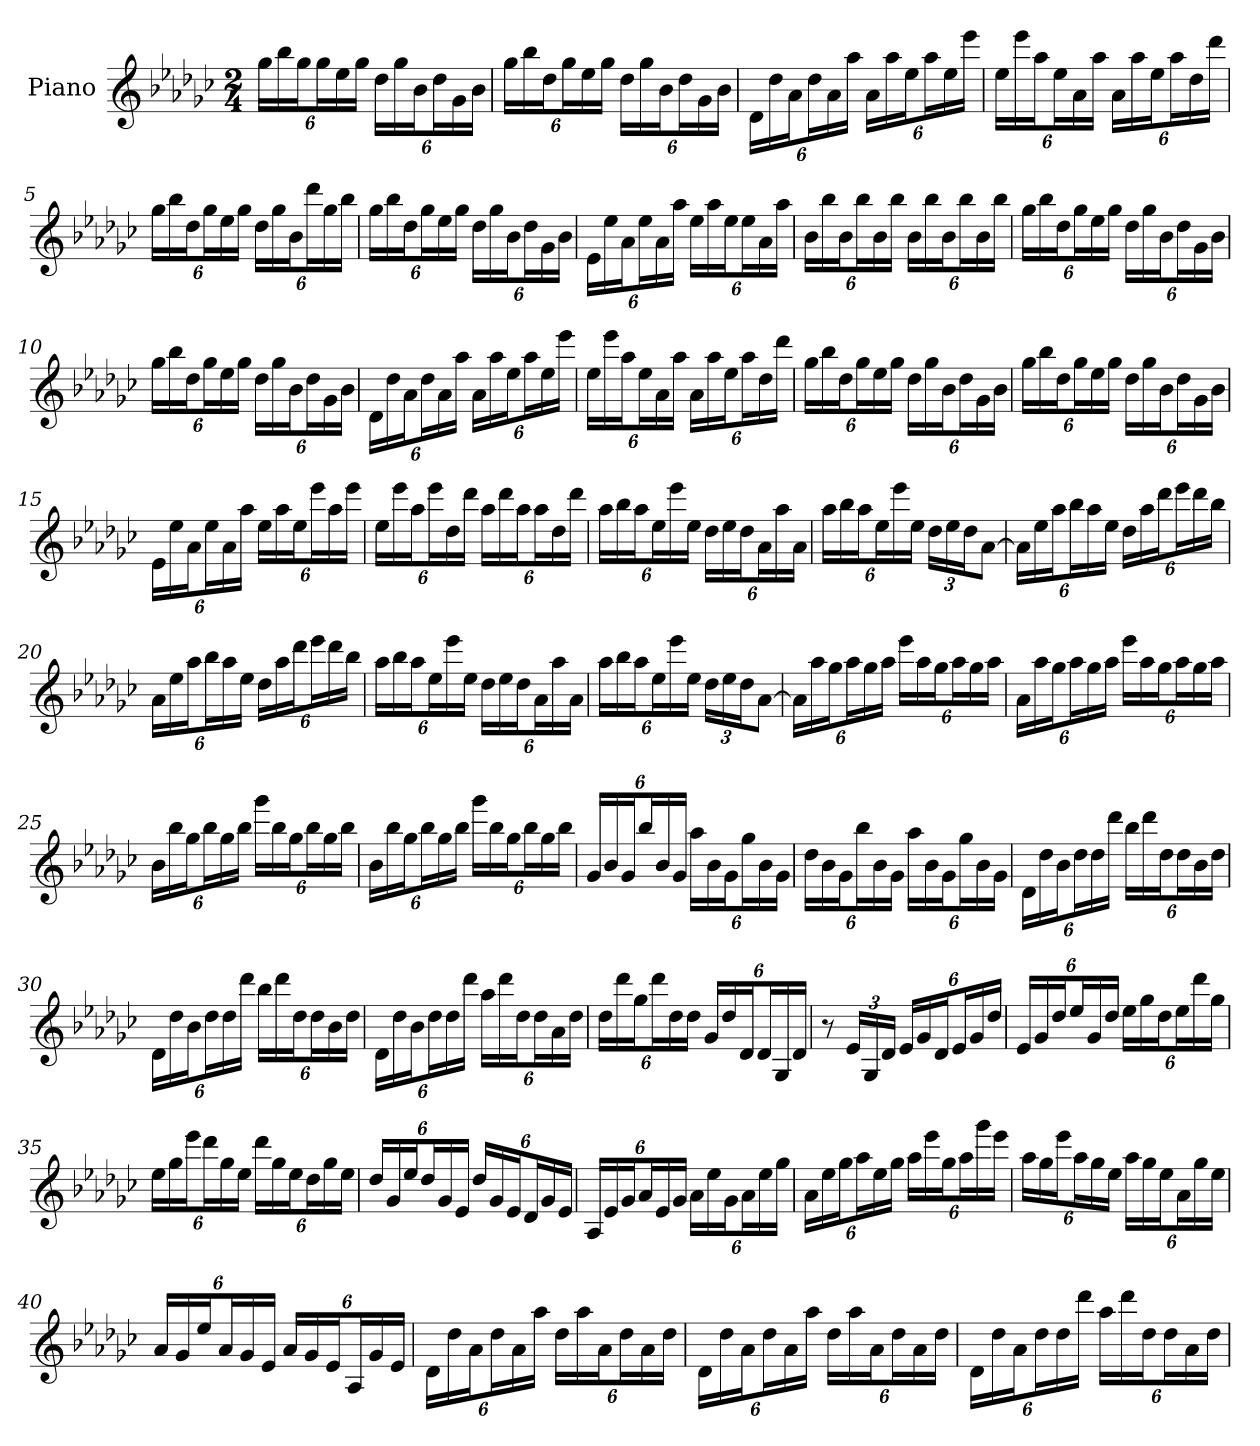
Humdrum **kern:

**kern
*part1
*staff1
*I"Piano
*I'Pno
*clefG2
*k[b-e-a-d-g-c-]
*G-:
*M2/4
*MM116
=1
24gg-\LL
24bb-\
24gg-\J
24gg-\L
24ee-\
24gg-\JJ
24dd-\LL
24gg-\
24b-\J
24dd-\L
24g-\
24b-\JJ
=2
24gg-\LL
24bb-\
24dd-\J
24gg-\L
24ee-\
24gg-\JJ
24dd-\LL
24gg-\
24b-\J
24dd-\L
24g-\
24b-\JJ
=3
24d-\LL
24dd-\
24a-\J
24dd-\L
24a-\
24aa-\JJ
24a-\LL
24aa-\
24ee-\J
24aa-\L
24ee-\
24eee-\JJ
=4
24ee-\LL
24eee-\
24aa-\J
24ee-\L
24a-\
24aa-\JJ
24a-\LL
24aa-\
24ee-\J
24aa-\L
24dd-\
24ddd-\JJ
=5
24gg-\LL
24bb-\
24dd-\J
24gg-\L
24ee-\
24gg-\JJ
24dd-\LL
24gg-\
24b-\J
24ddd-\L
24gg-\
24bb-\JJ
=6
24gg-\LL
24bb-\
24dd-\J
24gg-\L
24ee-\
24gg-\JJ
24dd-\LL
24gg-\
24b-\J
24dd-\L
24g-\
24b-\JJ
=7
24e-\LL
24ee-\
24a-\J
24ee-\L
24a-\
24aa-\JJ
24ee-\LL
24aa-\
24ee-\J
24ee-\L
24a-\
24aa-\JJ
=8
24b-\LL
24bb-\
24b-\J
24bb-\L
24b-\
24bb-\JJ
24b-\LL
24bb-\
24b-\J
24bb-\L
24b-\
24bb-\JJ
=9
24gg-\LL
24bb-\
24dd-\J
24gg-\L
24ee-\
24gg-\JJ
24dd-\LL
24gg-\
24b-\J
24dd-\L
24g-\
24b-\JJ
=10
24gg-\LL
24bb-\
24dd-\J
24gg-\L
24ee-\
24gg-\JJ
24dd-\LL
24gg-\
24b-\J
24dd-\L
24g-\
24b-\JJ
=11
24d-\LL
24dd-\
24a-\J
24dd-\L
24a-\
24aa-\JJ
24a-\LL
24aa-\
24ee-\J
24aa-\L
24ee-\
24eee-\JJ
=12
24ee-\LL
24eee-\
24aa-\J
24ee-\L
24a-\
24aa-\JJ
24a-\LL
24aa-\
24ee-\J
24aa-\L
24dd-\
24ddd-\JJ
=13
24gg-\LL
24bb-\
24dd-\J
24gg-\L
24ee-\
24gg-\JJ
24dd-\LL
24gg-\
24b-\J
24dd-\L
24g-\
24b-\JJ
=14
24gg-\LL
24bb-\
24dd-\J
24gg-\L
24ee-\
24gg-\JJ
24dd-\LL
24gg-\
24b-\J
24dd-\L
24g-\
24b-\JJ
=15
24e-\LL
24ee-\
24a-\J
24ee-\L
24a-\
24aa-\JJ
24ee-\LL
24aa-\
24ee-\J
24eee-\L
24aa-\
24eee-\JJ
=16
24ee-\LL
24eee-\
24aa-\J
24eee-\L
24dd-\
24ddd-\JJ
24aa-\LL
24ddd-\
24aa-\J
24aa-\L
24dd-\
24ddd-\JJ
=17
24aa-\LL
24bb-\
24aa-\J
24ee-\L
24eee-\
24ee-\JJ
24dd-\LL
24ee-\
24dd-\J
24a-\L
24aa-\
24a-\JJ
=18
24aa-\LL
24bb-\
24aa-\J
24ee-\L
24eee-\
24ee-\JJ
24dd-\LL
24ee-\
24dd-\J
[8a-\J
=19
24a-\LL]
24ee-\
24aa-\J
24bb-\L
24aa-\
24ee-\JJ
24dd-\LL
24aa-\
24ddd-\J
24eee-\L
24ddd-\
24bb-\JJ
=20
24a-\LL
24ee-\
24aa-\J
24bb-\L
24aa-\
24ee-\JJ
24dd-\LL
24aa-\
24ddd-\J
24eee-\L
24ddd-\
24bb-\JJ
=21
24aa-\LL
24bb-\
24aa-\J
24ee-\L
24eee-\
24ee-\JJ
24dd-\LL
24ee-\
24dd-\J
24a-\L
24aa-\
24a-\JJ
=22
24aa-\LL
24bb-\
24aa-\J
24ee-\L
24eee-\
24ee-\JJ
24dd-\LL
24ee-\
24dd-\J
[8a-\J
=23
24a-\LL]
24aa-\
24gg-\J
24aa-\L
24gg-\
24aa-\JJ
24eee-\LL
24aa-\
24gg-\J
24aa-\L
24gg-\
24aa-\JJ
=24
24a-\LL
24aa-\
24gg-\J
24aa-\L
24gg-\
24aa-\JJ
24eee-\LL
24aa-\
24gg-\J
24aa-\L
24gg-\
24aa-\JJ
=25
24b-\LL
24bb-\
24gg-\J
24bb-\L
24gg-\
24bb-\JJ
24ggg-\LL
24bb-\
24gg-\J
24bb-\L
24gg-\
24bb-\JJ
=26
24b-\LL
24bb-\
24gg-\J
24bb-\L
24gg-\
24bb-\JJ
24ggg-\LL
24bb-\
24gg-\J
24bb-\L
24gg-\
24bb-\JJ
=27
24g-/LL
24b-/
24g-/J
24bb-/L
24b-/
24g-/JJ
24aa-\LL
24b-\
24g-\J
24gg-\L
24b-\
24g-\JJ
=28
24dd-\LL
24b-\
24g-\J
24bb-\L
24b-\
24g-\JJ
24aa-\LL
24b-\
24g-\J
24gg-\L
24b-\
24g-\JJ
=29
24d-\LL
24dd-\
24b-\J
24dd-\L
24dd-\
24ddd-\JJ
24bb-\LL
24ddd-\
24dd-\J
24dd-\L
24b-\
24dd-\JJ
=30
24d-\LL
24dd-\
24b-\J
24dd-\L
24dd-\
24ddd-\JJ
24bb-\LL
24ddd-\
24dd-\J
24dd-\L
24b-\
24dd-\JJ
=31
24d-\LL
24dd-\
24b-\J
24dd-\L
24dd-\
24ddd-\JJ
24aa-\LL
24ddd-\
24dd-\J
24dd-\L
24a-\
24dd-\JJ
=32
24dd-\LL
24ddd-\
24gg-\J
24ddd-\L
24dd-\
24dd-\JJ
24g-/LL
24dd-/
24d-/J
24d-/L
24G-/
24d-/JJ
=33
8r
24e-/LL
24G-/
24d-/JJ
24e-/LL
24g-/
24d-/J
24e-/L
24g-/
24dd-/JJ
=34
24e-/LL
24g-/
24dd-/J
24ee-/L
24g-/
24dd-/JJ
24ee-\LL
24gg-\
24dd-\J
24ee-\L
24ddd-\
24gg-\JJ
=35
24ee-\LL
24gg-\
24eee-\J
24ddd-\L
24gg-\
24ee-\JJ
24ddd-\LL
24gg-\
24ee-\J
24dd-\L
24gg-\
24ee-\JJ
=36
24dd-/LL
24g-/
24ee-/J
24dd-/L
24g-/
24e-/JJ
24dd-/LL
24g-/
24e-/J
24d-/L
24g-/
24e-/JJ
=37
24A-/LL
24e-/
24g-/J
24a-/L
24e-/
24g-/JJ
24a-\LL
24ee-\
24g-\J
24a-\L
24ee-\
24gg-\JJ
=38
24a-\LL
24ee-\
24gg-\J
24aa-\L
24ee-\
24gg-\JJ
24aa-\LL
24eee-\
24gg-\J
24aa-\L
24ggg-\
24eee-\JJ
=39
24aa-\LL
24gg-\
24eee-\J
24aa-\L
24gg-\
24ee-\JJ
24aa-\LL
24gg-\
24ee-\J
24a-\L
24gg-\
24ee-\JJ
=40
24a-/LL
24g-/
24ee-/J
24a-/L
24g-/
24e-/JJ
24a-/LL
24g-/
24e-/J
24A-/L
24g-/
24e-/JJ
=41
24d-\LL
24dd-\
24a-\J
24dd-\L
24a-\
24aa-\JJ
24dd-\LL
24aa-\
24a-\J
24dd-\L
24a-\
24dd-\JJ
=42
24d-\LL
24dd-\
24a-\J
24dd-\L
24a-\
24aa-\JJ
24dd-\LL
24aa-\
24a-\J
24dd-\L
24a-\
24dd-\JJ
=43
24d-\LL
24dd-\
24a-\J
24dd-\L
24dd-\
24ddd-\JJ
24aa-\LL
24ddd-\
24dd-\J
24dd-\L
24a-\
24dd-\JJ
=
*-
